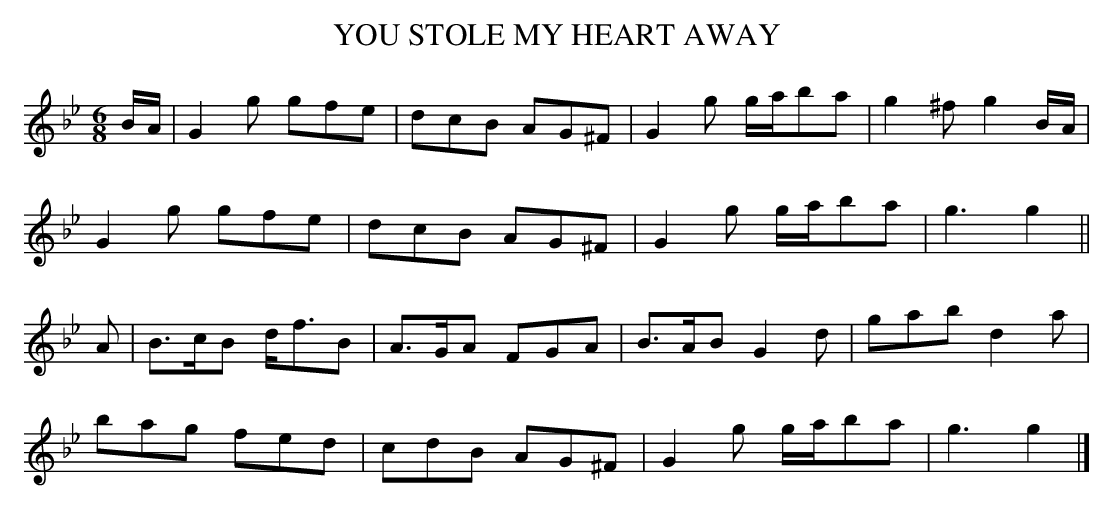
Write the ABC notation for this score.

X:1
T:YOU STOLE MY HEART AWAY
Y:"cheerfully"
M:6/8
L:1/8
K:Gm
B/A/|G2g gfe|dcB AG^F|G2g g/a/ba|g2^f g2B/A/|
G2g gfe|dcB AG^F|G2g g/a/ba|g3g2||
A|B>cB d<fB|A>GA FGA|B>AB G2d|gab d2a|
bag fed|cdB AG^F|G2g g/a/ba|g3g2|]
